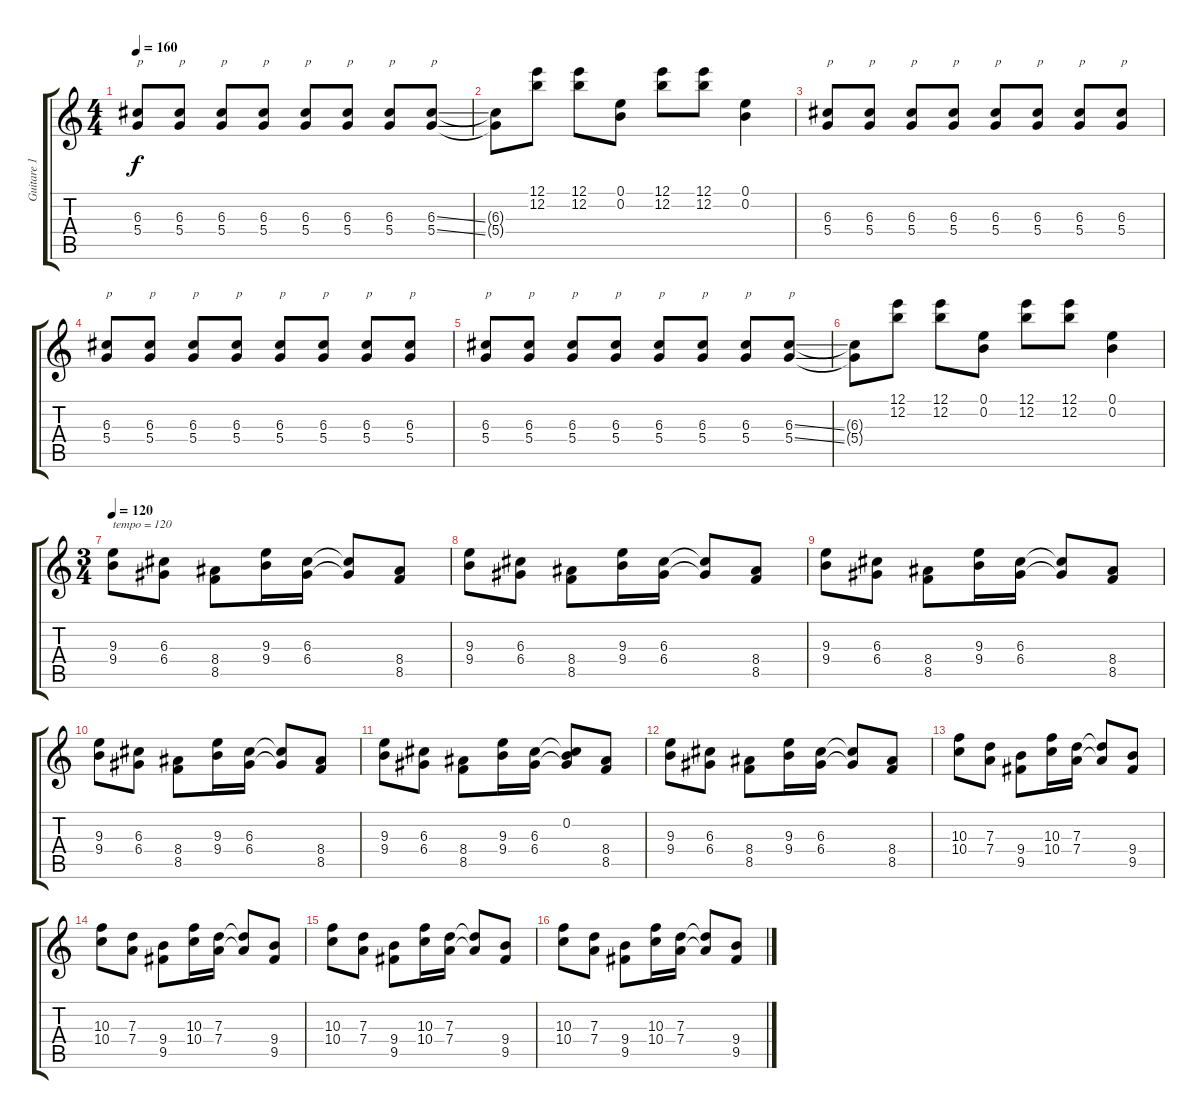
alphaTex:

\track ("Guitare 1" "Guitare 1") {instrument distortionguitar}
\staff {score tabs}
\tuning (E4 B3 G3 D3 A2 E2) {hide}
\ts (4 4)
\tempo 160
\clef g2
\ks c
(6.3 5.4).8{txt "p" dy f} (6.3 5.4).8{txt "p"} (6.3 5.4).8{txt "p"} (6.3 5.4).8{txt "p"} (6.3 5.4).8{txt "p"} (6.3 5.4).8{txt "p"} (6.3 5.4).8{txt "p"} (6.3{ss} 5.4{ss}).8{txt "p"} |
(6.3{t} 5.4{t}).8 (12.1 12.2).8 (12.1 12.2).8 (0.1 0.2).8 (12.1 12.2).8 (12.1 12.2).8 (0.1 0.2).4 |
(6.3 5.4).8{txt "p"} (6.3 5.4).8{txt "p"} (6.3 5.4).8{txt "p"} (6.3 5.4).8{txt "p"} (6.3 5.4).8{txt "p"} (6.3 5.4).8{txt "p"} (6.3 5.4).8{txt "p"} (6.3 5.4).8{txt "p"} |
(6.3 5.4).8{txt "p"} (6.3 5.4).8{txt "p"} (6.3 5.4).8{txt "p"} (6.3 5.4).8{txt "p"} (6.3 5.4).8{txt "p"} (6.3 5.4).8{txt "p"} (6.3 5.4).8{txt "p"} (6.3 5.4).8{txt "p"} |
(6.3 5.4).8{txt "p"} (6.3 5.4).8{txt "p"} (6.3 5.4).8{txt "p"} (6.3 5.4).8{txt "p"} (6.3 5.4).8{txt "p"} (6.3 5.4).8{txt "p"} (6.3 5.4).8{txt "p"} (6.3{ss} 5.4{ss}).8{txt "p"} |
(6.3{t} 5.4{t}).8 (12.1 12.2).8 (12.1 12.2).8 (0.1 0.2).8 (12.1 12.2).8 (12.1 12.2).8 (0.1 0.2).4 |
\ts (3 4)
\tempo 120
(9.3 9.4).8{txt "tempo = 120"} (6.3 6.4).8 (8.4 8.5).8 (9.3 9.4).16 (6.3 6.4).16 (6.3{t} 6.4{t}).8 (8.4 8.5).8 |
(9.3 9.4).8 (6.3 6.4).8 (8.4 8.5).8 (9.3 9.4).16 (6.3 6.4).16 (6.3{t} 6.4{t}).8 (8.4 8.5).8 |
(9.3 9.4).8 (6.3 6.4).8 (8.4 8.5).8 (9.3 9.4).16 (6.3 6.4).16 (6.3{t} 6.4{t}).8 (8.4 8.5).8 |
(9.3 9.4).8 (6.3 6.4).8 (8.4 8.5).8 (9.3 9.4).16 (6.3 6.4).16 (6.3{t} 6.4{t}).8 (8.4 8.5).8 |
(9.3 9.4).8 (6.3 6.4).8 (8.4 8.5).8 (9.3 9.4).16 (6.3 6.4).16 (0.2 6.3{t} 6.4{t}).8 (8.4 8.5).8 |
(9.3 9.4).8 (6.3 6.4).8 (8.4 8.5).8 (9.3 9.4).16 (6.3 6.4).16 (6.3{t} 6.4{t}).8 (8.4 8.5).8 |
(10.3 10.4).8 (7.3 7.4).8 (9.4 9.5).8 (10.3 10.4).16 (7.3 7.4).16 (7.3{t} 7.4{t}).8 (9.4 9.5).8 |
(10.3 10.4).8 (7.3 7.4).8 (9.4 9.5).8 (10.3 10.4).16 (7.3 7.4).16 (7.3{t} 7.4{t}).8 (9.4 9.5).8 |
(10.3 10.4).8 (7.3 7.4).8 (9.4 9.5).8 (10.3 10.4).16 (7.3 7.4).16 (7.3{t} 7.4{t}).8 (9.4 9.5).8 |
(10.3 10.4).8 (7.3 7.4).8 (9.4 9.5).8 (10.3 10.4).16 (7.3 7.4).16 (7.3{t} 7.4{t}).8 (9.4 9.5).8
